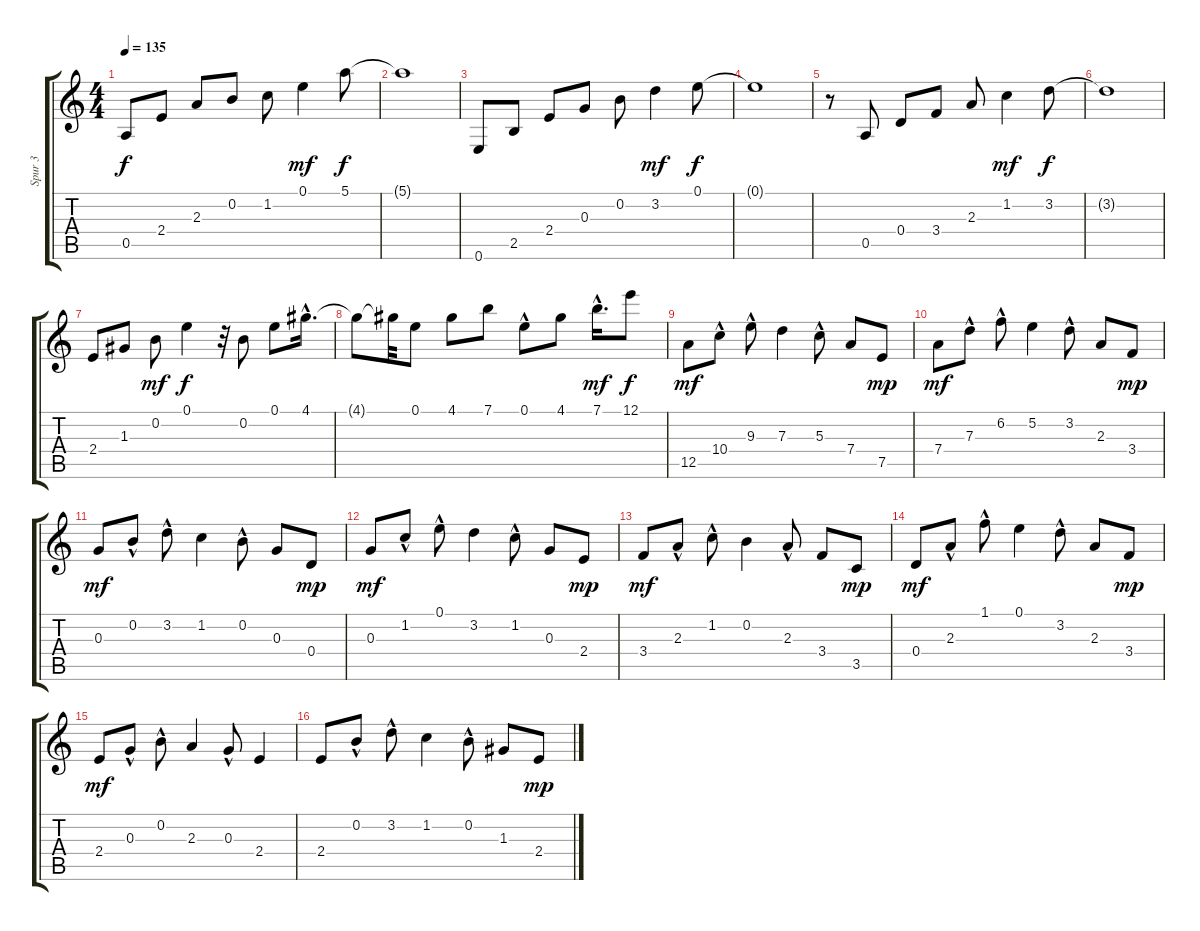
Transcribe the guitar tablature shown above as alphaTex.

\track ("Spur 3" "Spur 3") {instrument acousticguitarsteel}
\staff {score tabs}
\tuning (E4 B3 G3 D3 A2 E2) {hide}
\ts (4 4)
\tempo 135
\clef g2
\ks c
0.5.8{dy f} 2.4.8 2.3.8 0.2.8 1.2.8 0.1.4{dy mf} 5.1.8{dy f} |
5.1{t}.1 |
0.6.8 2.5.8 2.4.8 0.3.8 0.2.8 3.2.4{dy mf} 0.1.8{dy f} |
0.1{t}.1 |
r.8 0.5.8 0.4.8 3.4.8 2.3.8 1.2.4{dy mf} 3.2.8{dy f} |
3.2{t}.1 |
2.4.8 1.3.8 0.2.8{dy mf} 0.1.4{dy f} r.32 0.2.8 0.1.8 4.1{hac}.16{d} |
4.1{t}.8 4.1{t}.32 0.1.8 4.1.8 7.1.8 0.1{hac}.8 4.1.8 7.1{hac}.16{d dy mf} 12.1.8{dy f} |
12.5.8{dy mf} 10.4{hac}.8 9.3{hac}.8 7.3.4 5.3{hac}.8 7.4.8 7.5.8{dy mp} |
7.4.8{dy mf} 7.3{hac}.8 6.2{hac}.8 5.2.4 3.2{hac}.8 2.3.8 3.4.8{dy mp} |
0.3.8{dy mf} 0.2{hac}.8 3.2{hac}.8 1.2.4 0.2{hac}.8 0.3.8 0.4.8{dy mp} |
0.3.8{dy mf} 1.2{hac}.8 0.1{hac}.8 3.2.4 1.2{hac}.8 0.3.8 2.4.8{dy mp} |
3.4.8{dy mf} 2.3{hac}.8 1.2{hac}.8 0.2.4 2.3{hac}.8 3.4.8 3.5.8{dy mp} |
0.4.8{dy mf} 2.3{hac}.8 1.1{hac}.8 0.1.4 3.2{hac}.8 2.3.8 3.4.8{dy mp} |
2.4.8{dy mf} 0.3{hac}.8 0.2{hac}.8 2.3.4 0.3{hac}.8 2.4.4 |
2.4.8 0.2{hac}.8 3.2{hac}.8 1.2.4 0.2{hac}.8 1.3.8 2.4.8{dy mp}
